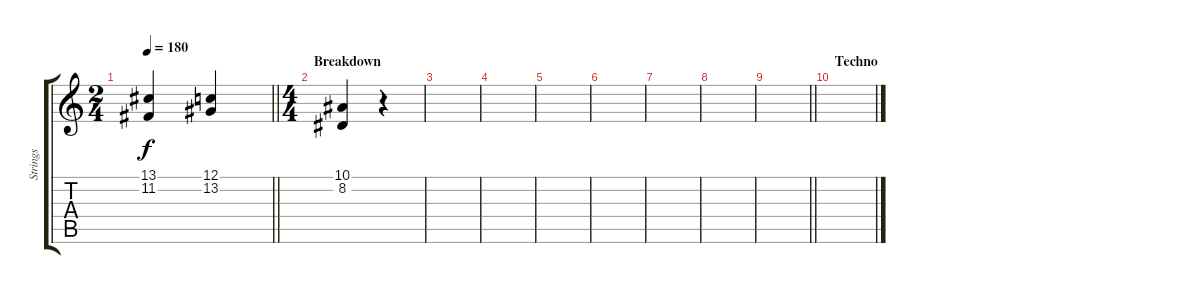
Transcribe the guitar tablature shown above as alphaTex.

\track ("Strings" "Strings") {instrument stringensemble1}
\staff {score tabs}
\tuning (C4 G3 Eb3 Bb2 F2 C2) {hide}
\ts (2 4)
\tempo 180
\clef g2
\barLineRight lightlight
\ks c
(13.1 11.2).4{dy f} (12.1 13.2).4 |
\ts (4 4)
\section ("" "Breakdown")
(10.1 8.2).4 r.4 |
|
|
|
|
|
|
\barLineRight lightlight
|
\section ("" "Techno")
